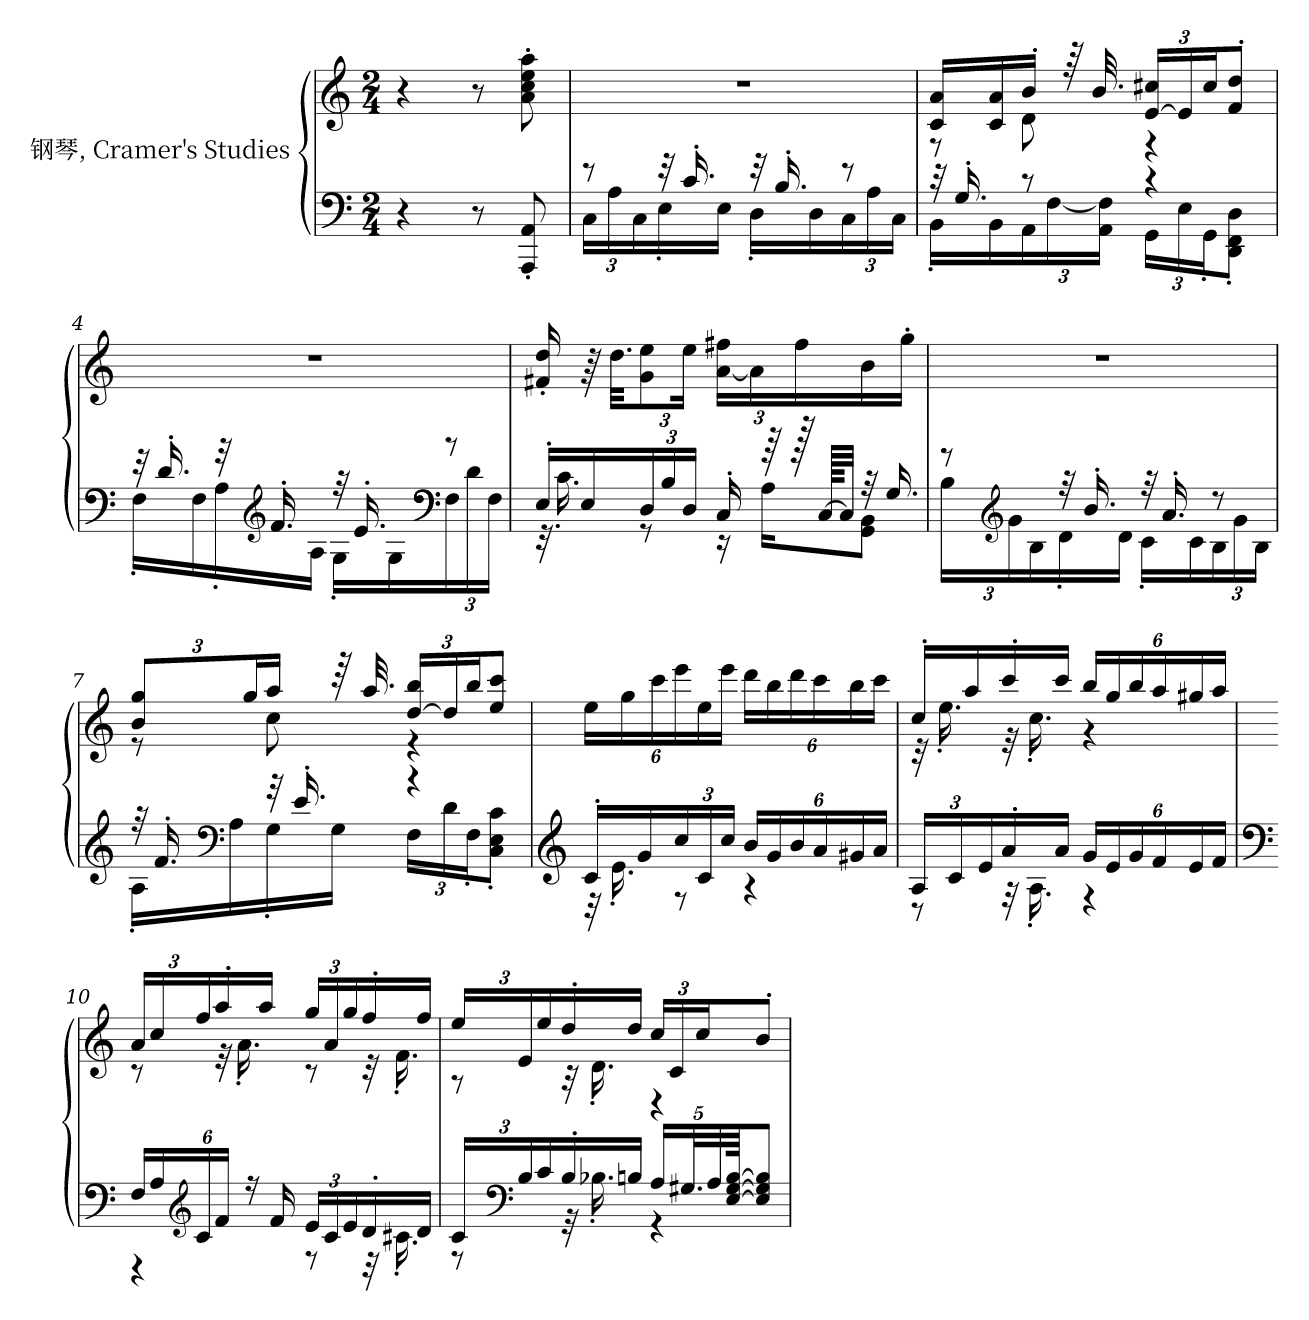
**kern	**kern
*part1	*part1
*staff2	*staff1
*I"钢琴, Cramer's Studies	*
*clefF4	*clefG2
*k[]	*k[]
*M2/4	*M2/4
*MM121	*MM121
=1	=1
4r	4r
8r	8r
8AAA/' 8AA/'	8a\' 8cc\' 8ee\' 8aa\'
=2	=2
*^	*
*	*Xbrackettup	*
8r	24C\LL	2r
.	24A\	.
.	24C\	.
32r	16E'\	.
16.c'/	.	.
.	16E\JJ	.
32r	16D'\LL	.
16.B'/	.	.
.	16D\	.
8r	24C\	.
.	24A\	.
.	24C\JJ	.
=3	=3	=3
*	*	*^
32r	16BB'\LL	16c/ 16a/LL	8r
16.G'/	.	.	.
.	16BB\	16c/ 16a/	.
8r	24AA\	16b'/JJ	8d\
.	[24F\	.	.
.	.	64r	.
.	.	32.b/	.
.	24AA\ 24F\]JJ	.	.
*	*	*Xbrackettup	*
4r	24GG\LL	[24e/ 24cc#X/LL	4r
.	24E\	24e/]	.
.	24GG'\J	24cc#/J	.
.	8DD\' 8FF\' 8D\'J	8f/' 8dd/'J	.
*	*	*v	*v
!!LO:LB:g=z
=4	=4	=4
32r	16F'\LL	2r
16.d'/	.	.
.	16F\	.
32r	16A'\	.
*clefG2	*	*
16.f'/	.	.
.	16A\JJ	.
32r	16G'\LL	.
16.e'/	.	.
.	16G\	.
*clefF4	*	*
8r	24F\	.
.	24d\	.
.	24F\JJ	.
=5	=5	=5
16E'/LL	32r	16f#X/' 16dd/'
.	16.c'\	.
16E/	.	64r
.	.	32.dd\KKL
24D/	8r	12g\ 12ee\
24B/	.	.
24D/JJ	.	24ee\Jk
16C'/	16r	[24a\ 24ff#X\LL
.	.	24a\]
64r	16A\KL	.
128r	.	.
.	.	24ff#\
[128C/KKLLL	.	.
32C/JJJ]	.	.
32r	8GG\ 8BB\J	16b\
16.G/	.	.
.	.	16gg'\JJ
!!LO:LB:g=z
=6	=6	=6
8r	24B\LL	2r
*clefG2	*	*
.	24g\	.
.	24B\	.
32r	16d'\	.
16.b'/	.	.
.	16d\JJ	.
32r	16c'\LL	.
16.a'/	.	.
.	16c\	.
8r	24B\	.
.	24g\	.
.	24B\JJ	.
=7	=7	=7
*	*	*^
32r	16A'\LL	12b/ 12gg/L	8r
16.f'/	.	.	.
*clefF4	*	*	*
.	16A\	.	.
.	.	24gg/L	.
32r	16G'\	16aa/JJ	8cc\
16.e'/	.	.	.
.	16G\JJ	64r	.
.	.	32.aa/	.
4r	24F\LL	[24dd/ 24bb/LL	4r
.	24d\	24dd/]	.
.	24F'\J	24bb/J	.
.	8C\' 8E\' 8c\'J	8ee/ 8ccc/J	.
*	*	*v	*v
!!LO:LB:g=z
=8	=8	=8
*clefG2	*	*
16c'/LL	32r	24ee\LL
.	16.e'\	.
.	.	24gg\
16g/	.	.
.	.	24ccc\
24cc/	8r	24eee\
24c/	.	24ee\
24cc/JJ	.	24eee\JJ
24b/LL	4r	24ddd\LL
24g/	.	24bb\
24b/	.	24ddd\
24a/	.	24ccc\
24g#X/	.	24bb\
24a/JJ	.	24ccc\JJ
=9	=9	=9
*	*	*^
24A/LL	8r	16cc'/LL	32r
.	.	.	16.ee'\
24c/	.	.	.
.	.	16aa/	.
24e/	.	.	.
16a'/	32r	16ccc'/	32r
.	16.A'\	.	16.cc'\
16a/JJ	.	16ccc/JJ	.
24g/LL	4r	24bb/LL	4r
24e/	.	24gg/	.
24g/	.	24bb/	.
24f/	.	24aa/	.
24e/	.	24gg#X/	.
24f/JJ	.	24aa/JJ	.
!!LO:LB:g=z	!!
=10	=10	=10	=10
*clefF4	*	*	*
24F/LL	4r	24a/LL	8r
24A/	.	24cc/	.
*clefG2	*	*	*
24c/	.	24ff/	.
*brackettup	*	*	*
24f/JJ	.	16aa'/	32r
.	.	.	16.a'\
24r	.	.	.
.	.	16aa/JJ	.
24f/	.	.	.
*Xbrackettup	*	*	*
24e/LL	8r	24gg/LL	8r
24c/	.	24a/	.
24e/	.	24gg/	.
16d'/	32r	16ff'/	32r
.	16.c#X'\	.	16.f'\
16d/JJ	.	16ff/JJ	.
=11	=11	=11	=11
24c/LL	8r	24ee/LL	8r
*clefF4	*	*	*
24B/	.	24e/	.
24c/	.	24ee/	.
16B'/	32r	16dd'/	32r
.	16.B-X'\	.	16.d'\
16Bn/JJ	.	16dd/JJ	.
20A/LL	4r	24cc/LL	4r
.	.	24c/	.
40.G#X/L	.	.	.
.	.	24cc/J	.
40A/	.	.	.
[80E/ [80G#/ [80B/JJK	.	.	.
8E/] 8G#/] 8B/]J	.	8b'/J	.
*v	*v	*	*
*	*v	*v
=	=
*-	*-
